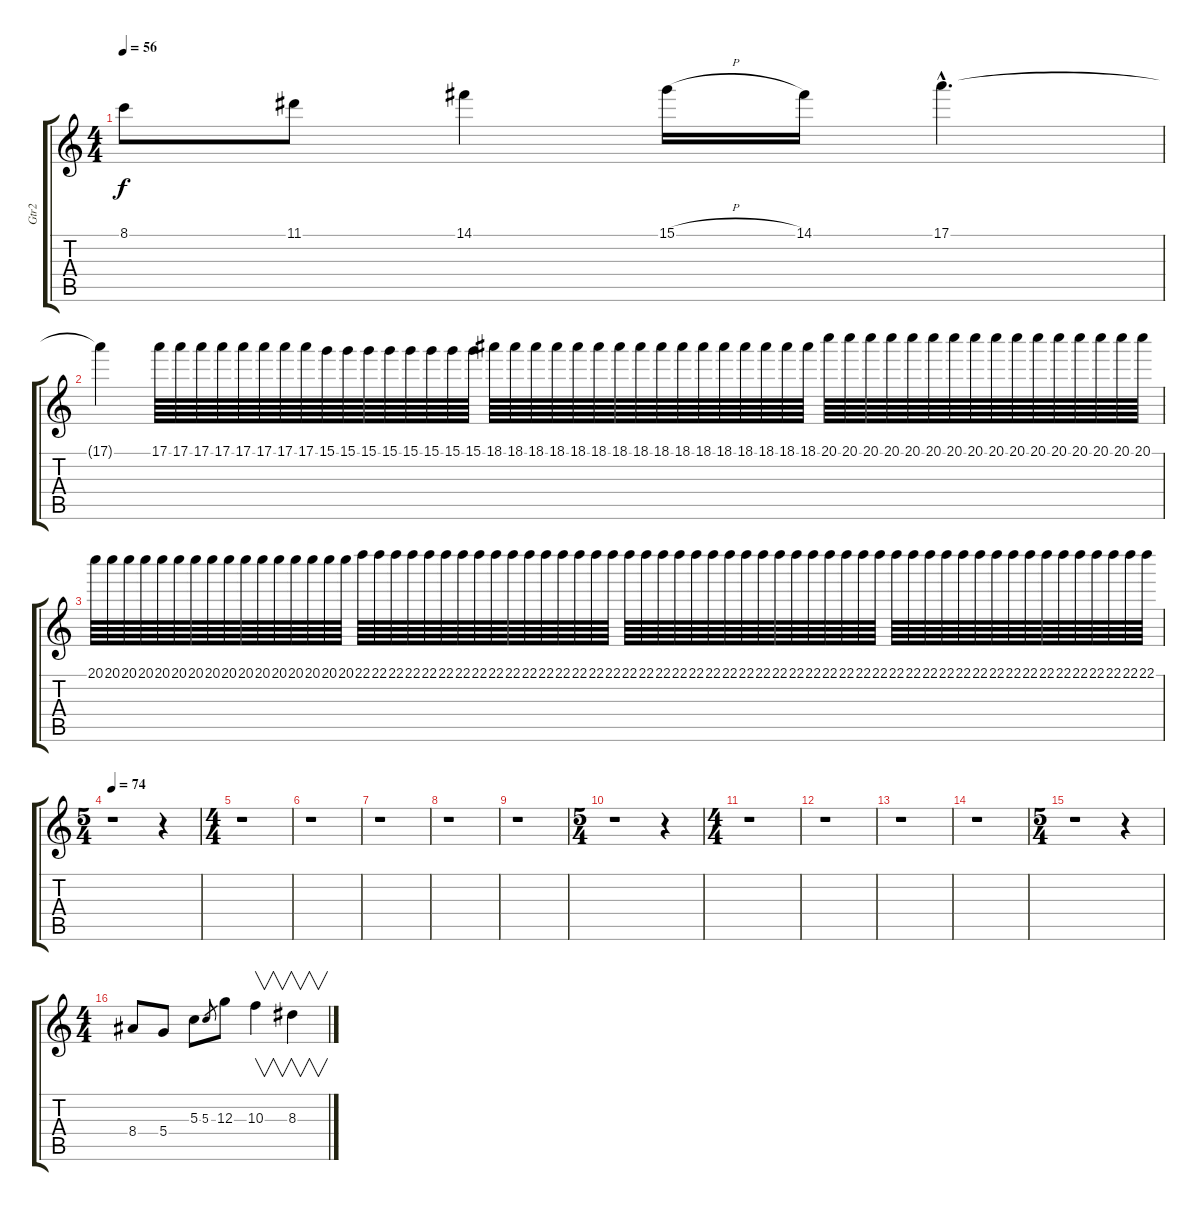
\track ("Gtr2" "Gtr2") {instrument distortionguitar}
\staff {score tabs}
\tuning (E4 B3 G3 D3 A2 E2) {hide}
\ts (4 4)
\tempo 56
\clef g2
\ks c
8.1{t}.8{dy f} 11.1.8 14.1.4 15.1{h}.16 14.1.16 17.1{hac}.4{d} |
17.1{t}.4 17.1.64 17.1.64 17.1.64 17.1.64 17.1.64 17.1.64 17.1.64 17.1.64 15.1.64 15.1.64 15.1.64 15.1.64 15.1.64 15.1.64 15.1.64 15.1.64 18.1.64 18.1.64 18.1.64 18.1.64 18.1.64 18.1.64 18.1.64 18.1.64 18.1.64 18.1.64 18.1.64 18.1.64 18.1.64 18.1.64 18.1.64 18.1.64 20.1.64 20.1.64 20.1.64 20.1.64 20.1.64 20.1.64 20.1.64 20.1.64 20.1.64 20.1.64 20.1.64 20.1.64 20.1.64 20.1.64 20.1.64 20.1.64 |
20.1.64 20.1.64 20.1.64 20.1.64 20.1.64 20.1.64 20.1.64 20.1.64 20.1.64 20.1.64 20.1.64 20.1.64 20.1.64 20.1.64 20.1.64 20.1.64 22.1.64 22.1.64 22.1.64 22.1.64 22.1.64 22.1.64 22.1.64 22.1.64 22.1.64 22.1.64 22.1.64 22.1.64 22.1.64 22.1.64 22.1.64 22.1.64 22.1.64 22.1.64 22.1.64 22.1.64 22.1.64 22.1.64 22.1.64 22.1.64 22.1.64 22.1.64 22.1.64 22.1.64 22.1.64 22.1.64 22.1.64 22.1.64 22.1.64 22.1.64 22.1.64 22.1.64 22.1.64 22.1.64 22.1.64 22.1.64 22.1.64 22.1.64 22.1.64 22.1.64 22.1.64 22.1.64 22.1.64 22.1.64 |
\ts (5 4)
\tempo 74
r.1 r.4 |
\ts (4 4)
r.1 |
r.1 |
r.1 |
r.1 |
r.1 |
\ts (5 4)
r.1 r.4 |
\ts (4 4)
r.1 |
r.1 |
r.1 |
r.1 |
\ts (5 4)
r.1 r.4 |
\ts (4 4)
8.4.8 5.4.8 5.3.8 5.3.8{gr} 12.3.8 10.3.4{v} 8.3.4{v}
